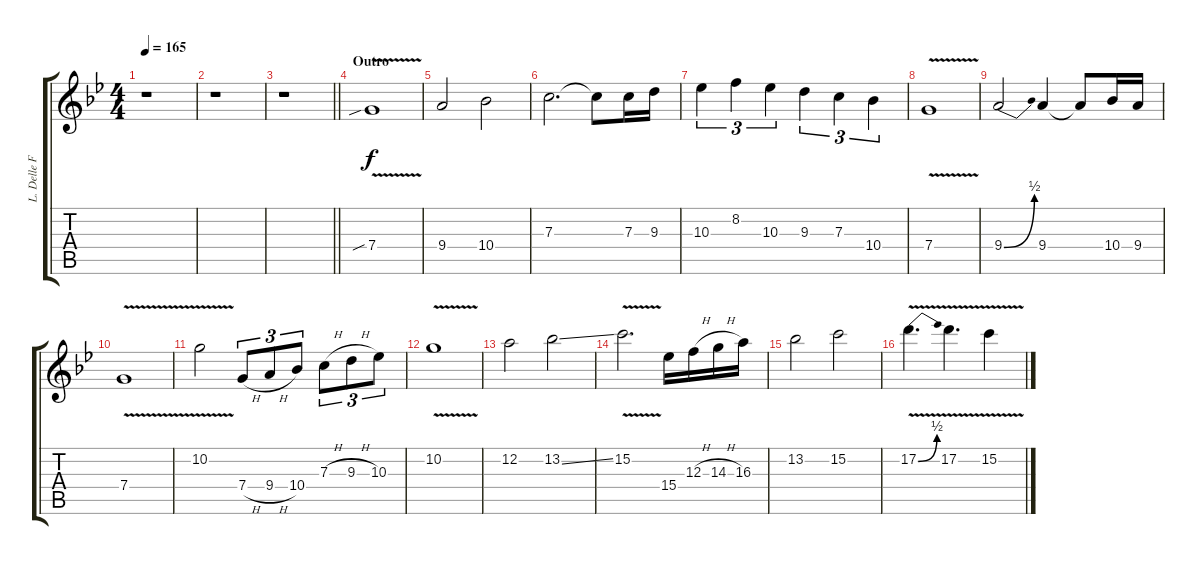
\track ("L. Delle Fave (Guitar Lead)" "L. Delle F") {instrument overdrivenguitar}
\staff {score tabs}
\tuning (D4 A3 F3 C3 G2 D2) {hide}
\ts (4 4)
\tempo 165
\clef g2
\ks gminor
r.1{dy f} |
r.1 |
\barLineRight lightlight
r.1 |
\section ("" "Outro")
7.4{v sib}.1 |
9.4.2 10.4.2 |
7.3.2{d} 7.3{t}.8 7.3.16 9.3.16 |
10.3.4{tu (3 2)} 8.2.4{tu (3 2)} 10.3.4{tu (3 2)} 9.3.4{tu (3 2)} 7.3.4{tu (3 2)} 10.4.4{tu (3 2)} |
7.4{v}.1 |
9.4{be (bend 0 0 60 2)}.2 9.4.4 9.4{t}.8 10.4.16 9.4.16 |
7.4{v}.1 |
10.2{v}.2 7.4{h}.8{tu (3 2)} 9.4{h}.8{tu (3 2)} 10.4.8{tu (3 2)} 7.3{h}.8{tu (3 2)} 9.3{h}.8{tu (3 2)} 10.3.8{tu (3 2)} |
10.2{v}.1 |
12.2.2 13.2{ss}.2 |
15.2{v}.2{d} 15.4.16 12.3{h}.16 14.3{h}.16 16.3.16 |
13.2.2 15.2.2 |
17.2{be (bend 0 0 60 2) v}.4{d} 17.2{v}.4{d} 15.2{v ss}.4
